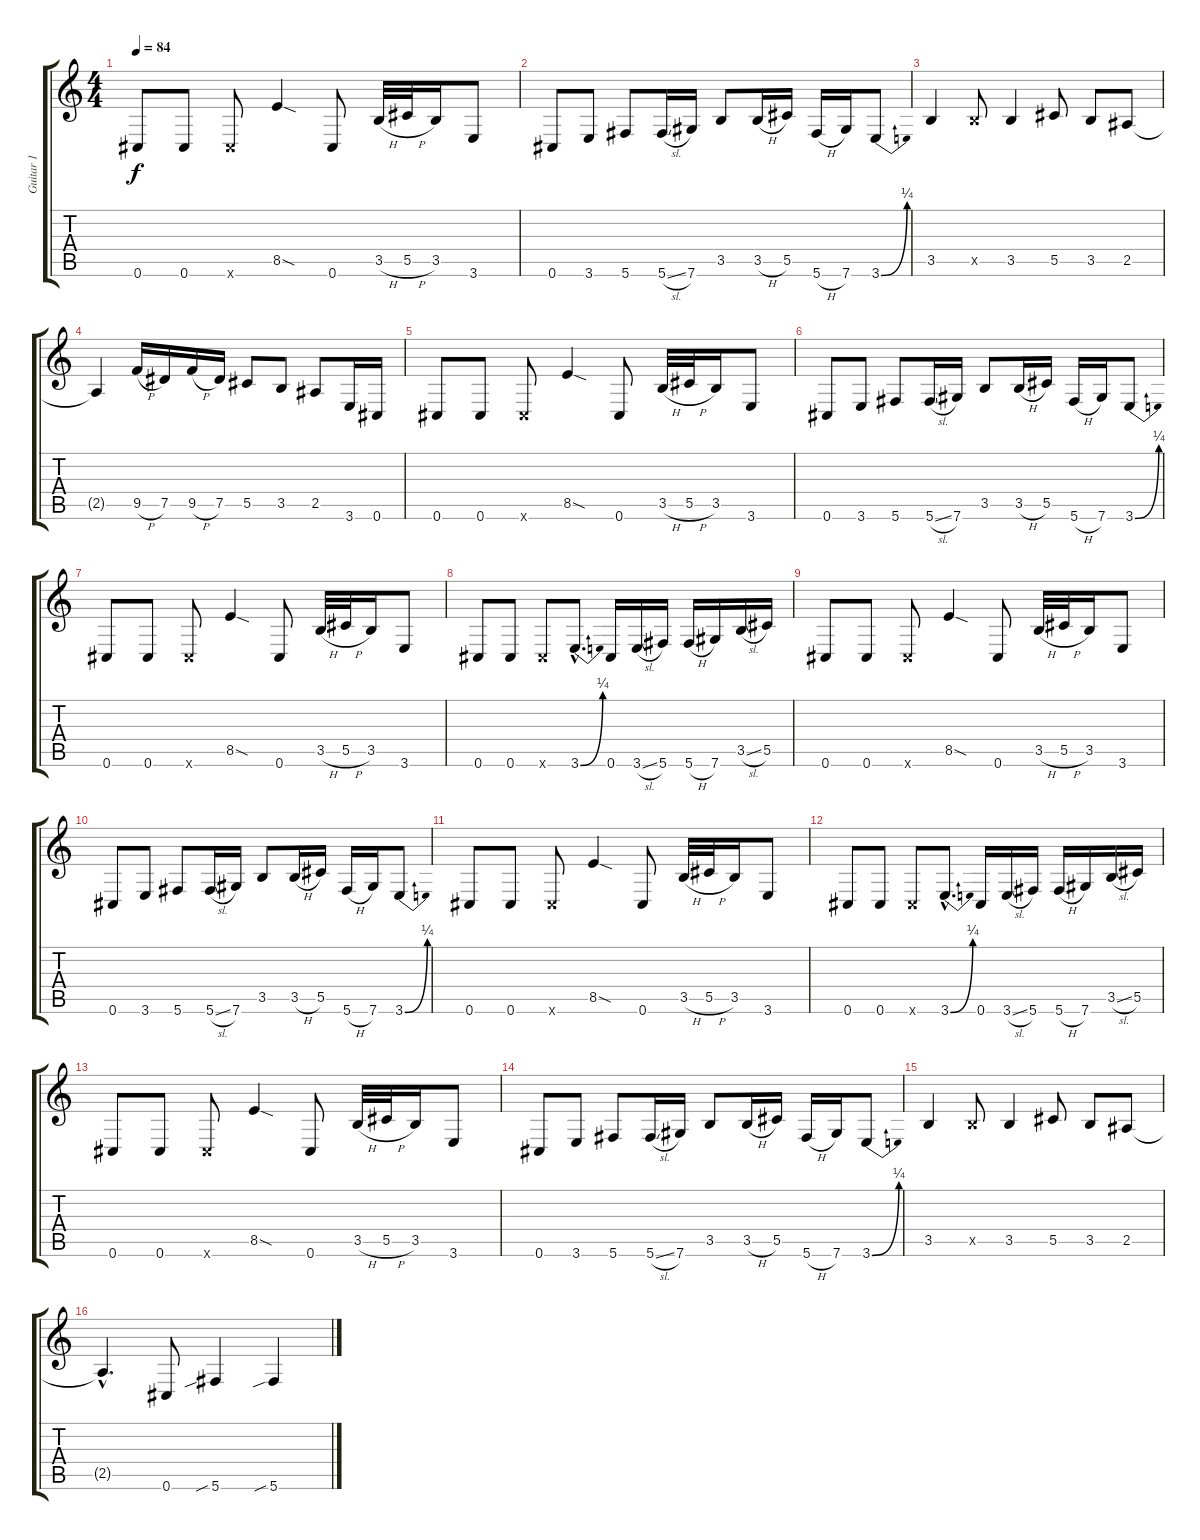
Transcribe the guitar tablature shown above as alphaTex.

\track ("Guitar 1" "Guitar 1") {instrument acousticguitarsteel}
\staff {score tabs}
\tuning (Eb4 Bb3 Gb3 Db3 Ab2 Db2) {hide}
\ts (4 4)
\tempo 84
\clef g2
\ks c
0.6.8{dy f} 0.6.8 0.6{x}.8 8.5{sod}.4 0.6.8 3.5{h}.32 5.5{h}.32 3.5.16 3.6.8 |
0.6.8 3.6.8 5.6.8 5.6{sl}.16 7.6.16 3.5.8 3.5{h}.16 5.5.16 5.6{h}.16 7.6.16 3.6{be (bend 0 0 60 1)}.8 |
3.5.4 3.5{x}.8 3.5.4 5.5.8 3.5.8 2.5.8 |
2.5{t}.4 9.5{h}.16 7.5.16 9.5{h}.16 7.5.16 5.5.8 3.5.8 2.5.8 3.6.16 0.6.16 |
0.6.8 0.6.8 0.6{x}.8 8.5{sod}.4 0.6.8 3.5{h}.32 5.5{h}.32 3.5.16 3.6.8 |
0.6.8 3.6.8 5.6.8 5.6{sl}.16 7.6.16 3.5.8 3.5{h}.16 5.5.16 5.6{h}.16 7.6.16 3.6{be (bend 0 0 60 1)}.8 |
0.6.8 0.6.8 0.6{x}.8 8.5{sod}.4 0.6.8 3.5{h}.32 5.5{h}.32 3.5.16 3.6.8 |
0.6.8 0.6.8 0.6{x}.8 3.6{be (bend 0 0 60 1) hac}.8{d} 0.6.16 3.6{sl}.16 5.6.16 5.6{h}.16 7.6.16 3.5{sl}.16 5.5.16 |
0.6.8 0.6.8 0.6{x}.8 8.5{sod}.4 0.6.8 3.5{h}.32 5.5{h}.32 3.5.16 3.6.8 |
0.6.8 3.6.8 5.6.8 5.6{sl}.16 7.6.16 3.5.8 3.5{h}.16 5.5.16 5.6{h}.16 7.6.16 3.6{be (bend 0 0 60 1)}.8 |
0.6.8 0.6.8 0.6{x}.8 8.5{sod}.4 0.6.8 3.5{h}.32 5.5{h}.32 3.5.16 3.6.8 |
0.6.8 0.6.8 0.6{x}.8 3.6{be (bend 0 0 60 1) hac}.8{d} 0.6.16 3.6{sl}.16 5.6.16 5.6{h}.16 7.6.16 3.5{sl}.16 5.5.16 |
0.6.8 0.6.8 0.6{x}.8 8.5{sod}.4 0.6.8 3.5{h}.32 5.5{h}.32 3.5.16 3.6.8 |
0.6.8 3.6.8 5.6.8 5.6{sl}.16 7.6.16 3.5.8 3.5{h}.16 5.5.16 5.6{h}.16 7.6.16 3.6{be (bend 0 0 60 1)}.8 |
3.5.4 3.5{x}.8 3.5.4 5.5.8 3.5.8 2.5.8 |
2.5{hac t}.4{d} 0.6.8 5.6{sib}.4 5.6{sib}.4
